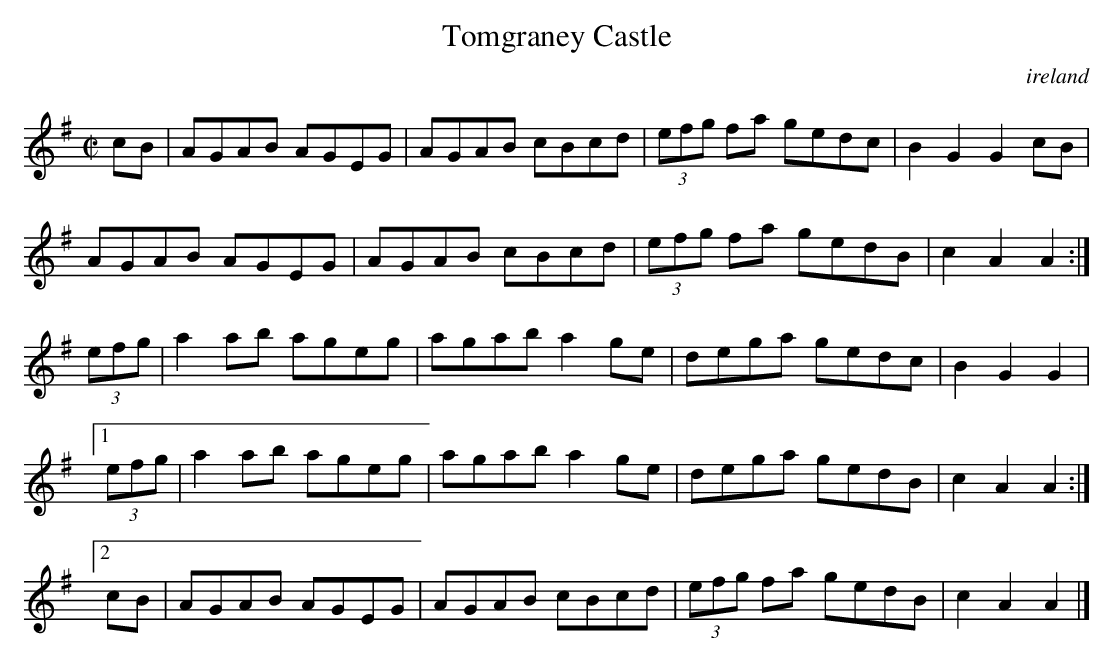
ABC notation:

X:1
T:Tomgraney Castle
O:ireland
M:C|
L:1/8
K:A Dorian
cB|AGAB AGEG|AGAB cBcd|(3efg fa gedc|B2G2 G2cB|!
AGAB AGEG|AGAB cBcd|(3efg fa gedB|c2A2 A2:|!
(3efg|a2ab ageg|agab a2ge|dega gedc|B2G2 G2|!
[1 (3efg|a2ab ageg|agab a2ge|dega gedB|c2A2 A2:|!
[2 cB|AGAB AGEG|AGAB cBcd|(3efg fa gedB|c2A2 A2|]!
